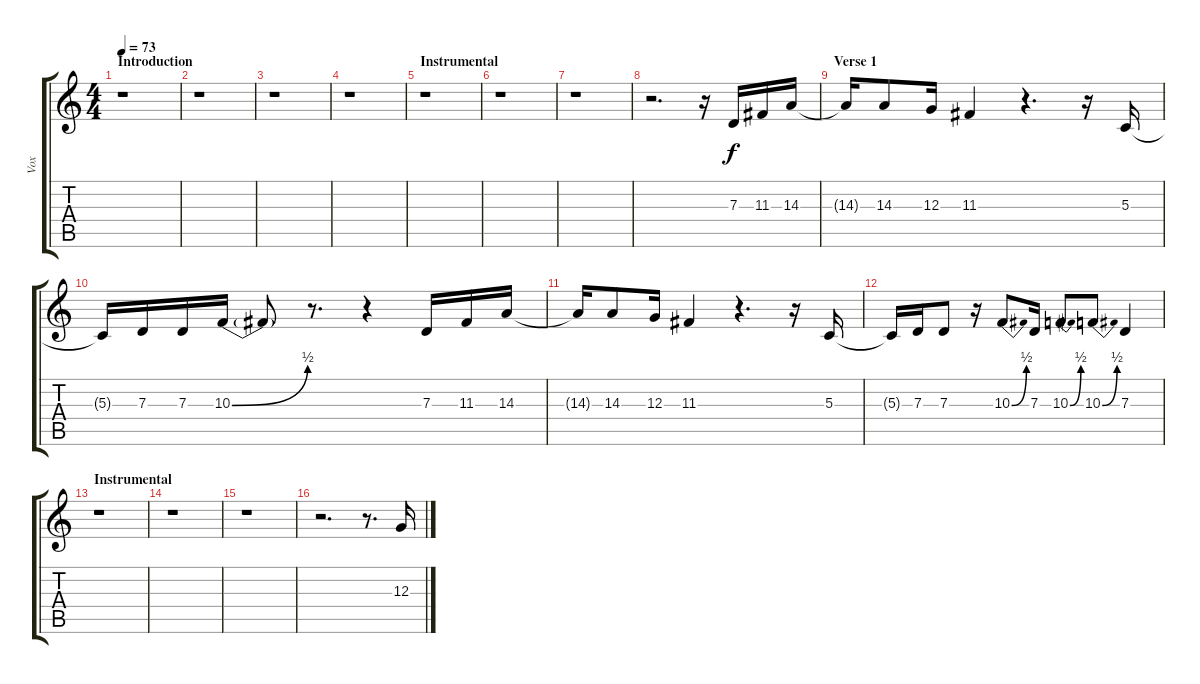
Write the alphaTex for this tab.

\track ("Vox" "Vox") {instrument clarinet}
\staff {score tabs}
\tuning (E4 B3 G3 D3 A2 E2) {hide}
\ts (4 4)
\section ("" "Introduction")
\tempo 73
\clef g2
\ks c
r.1{dy f instrument clarinet} |
r.1 |
r.1 |
r.1 |
\section ("" "Instrumental")
r.1 |
r.1 |
r.1 |
r.2{d} r.16 7.3.16 11.3.16 14.3.16 |
\section ("" "Verse 1")
14.3{t}.16 14.3.8 12.3.16 11.3.4 r.4{d} r.16 5.3.16 |
5.3{t}.16 7.3.16 7.3.16 10.3{be (bend 0 0 60 2)}.16 10.3{t}.8 r.8{d} r.4 7.3.16 11.3.16 14.3.16 |
14.3{t}.16 14.3.8 12.3.16 11.3.4 r.4{d} r.16 5.3.16 |
5.3{t}.16 7.3.16 7.3.8 r.16 10.3{be (bend 0 0 60 2)}.8 7.3.16 10.3{be (bend 0 0 60 2)}.8 10.3{be (bend 0 0 60 2)}.8 7.3.4 |
\section ("" "Instrumental")
r.1 |
r.1 |
r.1 |
r.2{d} r.8{d} 12.3.16
